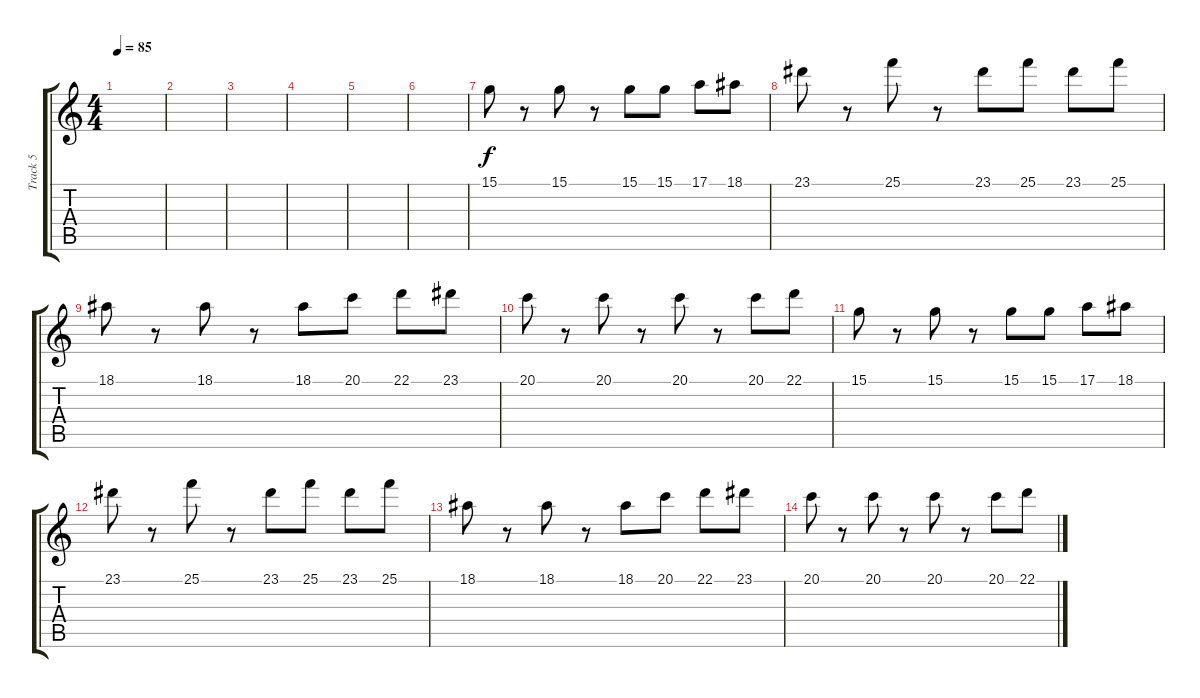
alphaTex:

\track ("Track 5" "Track 5") {instrument pad1newage}
\staff {score tabs}
\tuning (E4 B3 G3 D3 A2 E2) {hide}
\ts (4 4)
\tempo 85
\clef g2
\ks c
|
|
|
|
|
|
15.1.8 r.8 15.1.8 r.8 15.1.8 15.1.8 17.1.8 18.1.8 |
23.1.8 r.8 25.1.8 r.8 23.1.8 25.1.8 23.1.8 25.1.8 |
18.1.8 r.8 18.1.8 r.8 18.1.8 20.1.8 22.1.8 23.1.8 |
20.1.8 r.8 20.1.8 r.8 20.1.8 r.8 20.1.8 22.1.8 |
15.1.8 r.8 15.1.8 r.8 15.1.8 15.1.8 17.1.8 18.1.8 |
23.1.8 r.8 25.1.8 r.8 23.1.8 25.1.8 23.1.8 25.1.8 |
18.1.8 r.8 18.1.8 r.8 18.1.8 20.1.8 22.1.8 23.1.8 |
20.1.8 r.8 20.1.8 r.8 20.1.8 r.8 20.1.8 22.1.8
